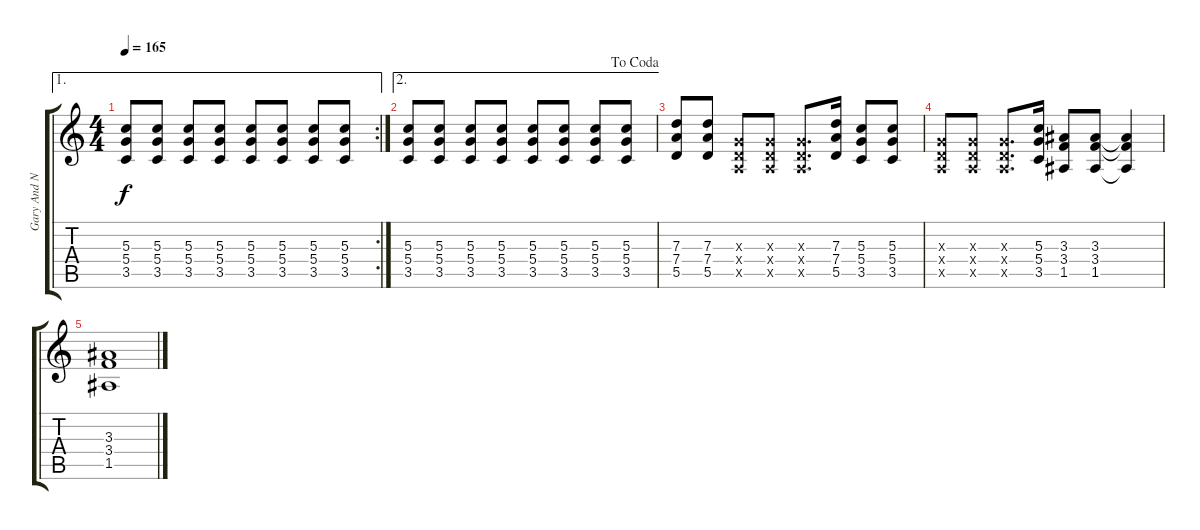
\track ("Gary And Nathan" "Gary And N") {instrument distortionguitar}
\staff {score tabs}
\tuning (E4 B3 G3 D3 A2 E2) {hide}
\ae 1
\rc 2
\ts (4 4)
\tempo 165
\clef g2
\ks c
(5.3 5.4 3.5).8{dy f} (5.3 5.4 3.5).8 (5.3 5.4 3.5).8 (5.3 5.4 3.5).8 (5.3 5.4 3.5).8 (5.3 5.4 3.5).8 (5.3 5.4 3.5).8 (5.3 5.4 3.5).8 |
\ae 2
\jump dacoda
(5.3 5.4 3.5).8 (5.3 5.4 3.5).8 (5.3 5.4 3.5).8 (5.3 5.4 3.5).8 (5.3 5.4 3.5).8 (5.3 5.4 3.5).8 (5.3 5.4 3.5).8 (5.3 5.4 3.5).8 |
(7.3 7.4 5.5).8 (7.3 7.4 5.5).8 (0.3{x} 0.4{x} 0.5{x}).8 (0.3{x} 0.4{x} 0.5{x}).8 (0.3{x} 0.4{x} 0.5{x}).8{d} (7.3 7.4 5.5).16 (5.3 5.4 3.5).8 (5.3 5.4 3.5).8 |
(0.3{x} 0.4{x} 0.5{x}).8 (0.3{x} 0.4{x} 0.5{x}).8 (0.3{x} 0.4{x} 0.5{x}).8{d} (5.3 5.4 3.5).16 (3.3 3.4 1.5).8 (3.3 3.4 1.5).8 (3.3{t} 3.4{t} 1.5{t}).4 |
(3.3 3.4 1.5).1
